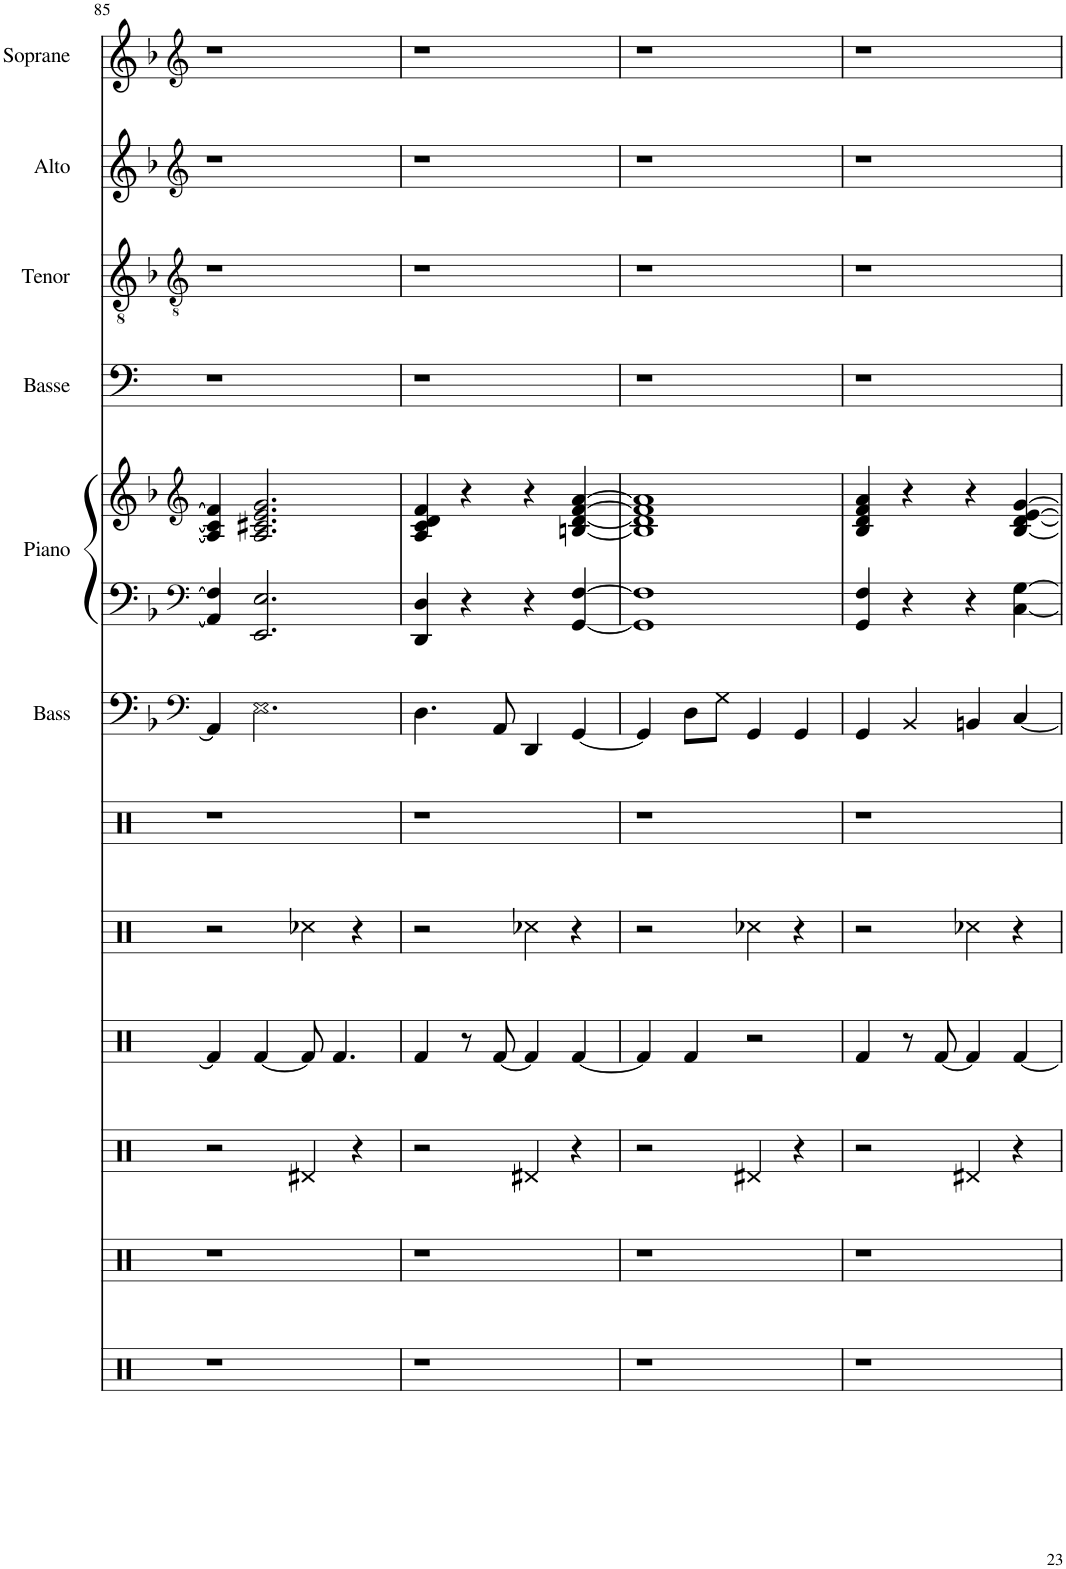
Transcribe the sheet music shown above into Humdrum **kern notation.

**kern	**kern	**kern	**kern	**kern	**kern	**kern	**kern	**kern	**kern	**kern	**kern	**kern
*part12	*part11	*part10	*part9	*part8	*part7	*part6	*part5	*part5	*part4	*part3	*part2	*part1
*staff13	*staff12	*staff11	*staff10	*staff9	*staff8	*staff7	*staff6	*staff5	*staff4	*staff3	*staff2	*staff1
*I"Acoustic Bass Drum	*I"Acoustic Bass Drum	*I"Acoustic Bass Drum	*I"Acoustic Bass Drum	*I"Acoustic Bass Drum	*I"Acoustic Bass Drum	*I"Basse acoustique	*I"Piano	*	*I"Bass	*I"Ténor	*I"Alto	*I"Soprano
*I'B Dr	*I'B Dr	*I'B Dr	*I'B Dr	*I'B Dr	*I'B Dr	*I'Bass	*I'Piano	*	*	*	*I'Alto	*
!!LO:PB:g=z
*clefF4	*clefF4	*clefF4	*clefFv4	*clefFv4	*clefFv4	*clefF4	*clefF4	*clefG2	*clefF4	*clefGv2	*clefG2	*clefG2
*k[]	*k[]	*k[]	*k[]	*k[]	*k[]	*k[b-]	*k[b-]	*k[b-]	*k[]	*k[b-]	*k[b-]	*k[b-]
*M4/4	*M4/4	*M4/4	*M4/4	*M4/4	*M4/4	*M4/4	*M4/4	*M4/4	*M4/4	*M4/4	*M4/4	*M4/4
=85	=85	=85	=85	=85	=85	=85	=85	=85	=85	=85	=85	=85
1r	1r	2r	4RAAA/]	2r	1r	4AA/]	4AA/] 4F/]	4A/] 4c/] 4f/]	1r	1r	1r	1r
.	.	.	[4RAAA/	.	.	2.E\	2.EE/ 2.E/	2.A/ 2.c#X/ 2.e/ 2.g/	.	.	.	.
.	.	4RFF/	8RAAA/]	4REE\	.	.	.	.	.	.	.	.
.	.	.	4.RAAA/	.	.	.	.	.	.	.	.	.
.	.	4r	.	4r	.	.	.	.	.	.	.	.
=86	=86	=86	=86	=86	=86	=86	=86	=86	=86	=86	=86	=86
1r	1r	2r	4RAAA/	2r	1r	4.D\	4DD/ 4D/	4A/ 4c/ 4d/ 4f/	1r	1r	1r	1r
.	.	.	8r	.	.	.	4r	4r	.	.	.	.
.	.	.	[8RAAA/	.	.	8AA/	.	.	.	.	.	.
.	.	4RFF/	4RAAA/]	4REE\	.	4DD/	4r	4r	.	.	.	.
.	.	4r	[4RAAA/	4r	.	[4GG/	[4GG/ [4F/	[4Bn/ [4d/ [4f/ [4a/	.	.	.	.
=87	=87	=87	=87	=87	=87	=87	=87	=87	=87	=87	=87	=87
1r	1r	2r	4RAAA/]	2r	1r	4GG/]	1GG] 1F]	1B] 1d] 1f] 1a]	1r	1r	1r	1r
.	.	.	4RAAA/	.	.	8D\L	.	.	.	.	.	.
.	.	.	.	.	.	8G\J	.	.	.	.	.	.
.	.	4RFF/	2r	4REE\	.	4GG/	.	.	.	.	.	.
.	.	4r	.	4r	.	4GG/	.	.	.	.	.	.
=88	=88	=88	=88	=88	=88	=88	=88	=88	=88	=88	=88	=88
1r	1r	2r	4RAAA/	2r	1r	4GG/	4GG/ 4F/	4B-/ 4d/ 4f/ 4a/	1r	1r	1r	1r
.	.	.	8r	.	.	4BB-/	4r	4r	.	.	.	.
.	.	.	[8RAAA/	.	.	.	.	.	.	.	.	.
.	.	4RFF/	4RAAA/]	4REE\	.	4BBn/	4r	4r	.	.	.	.
.	.	4r	[4RAAA/	4r	.	[4C/	[4C\ [4G\	[4B-/ [4d/ [4e/ [4g/	.	.	.	.
=	=	=	=	=	=	=	=	=	=	=	=	=
*-	*-	*-	*-	*-	*-	*-	*-	*-	*-	*-	*-	*-
